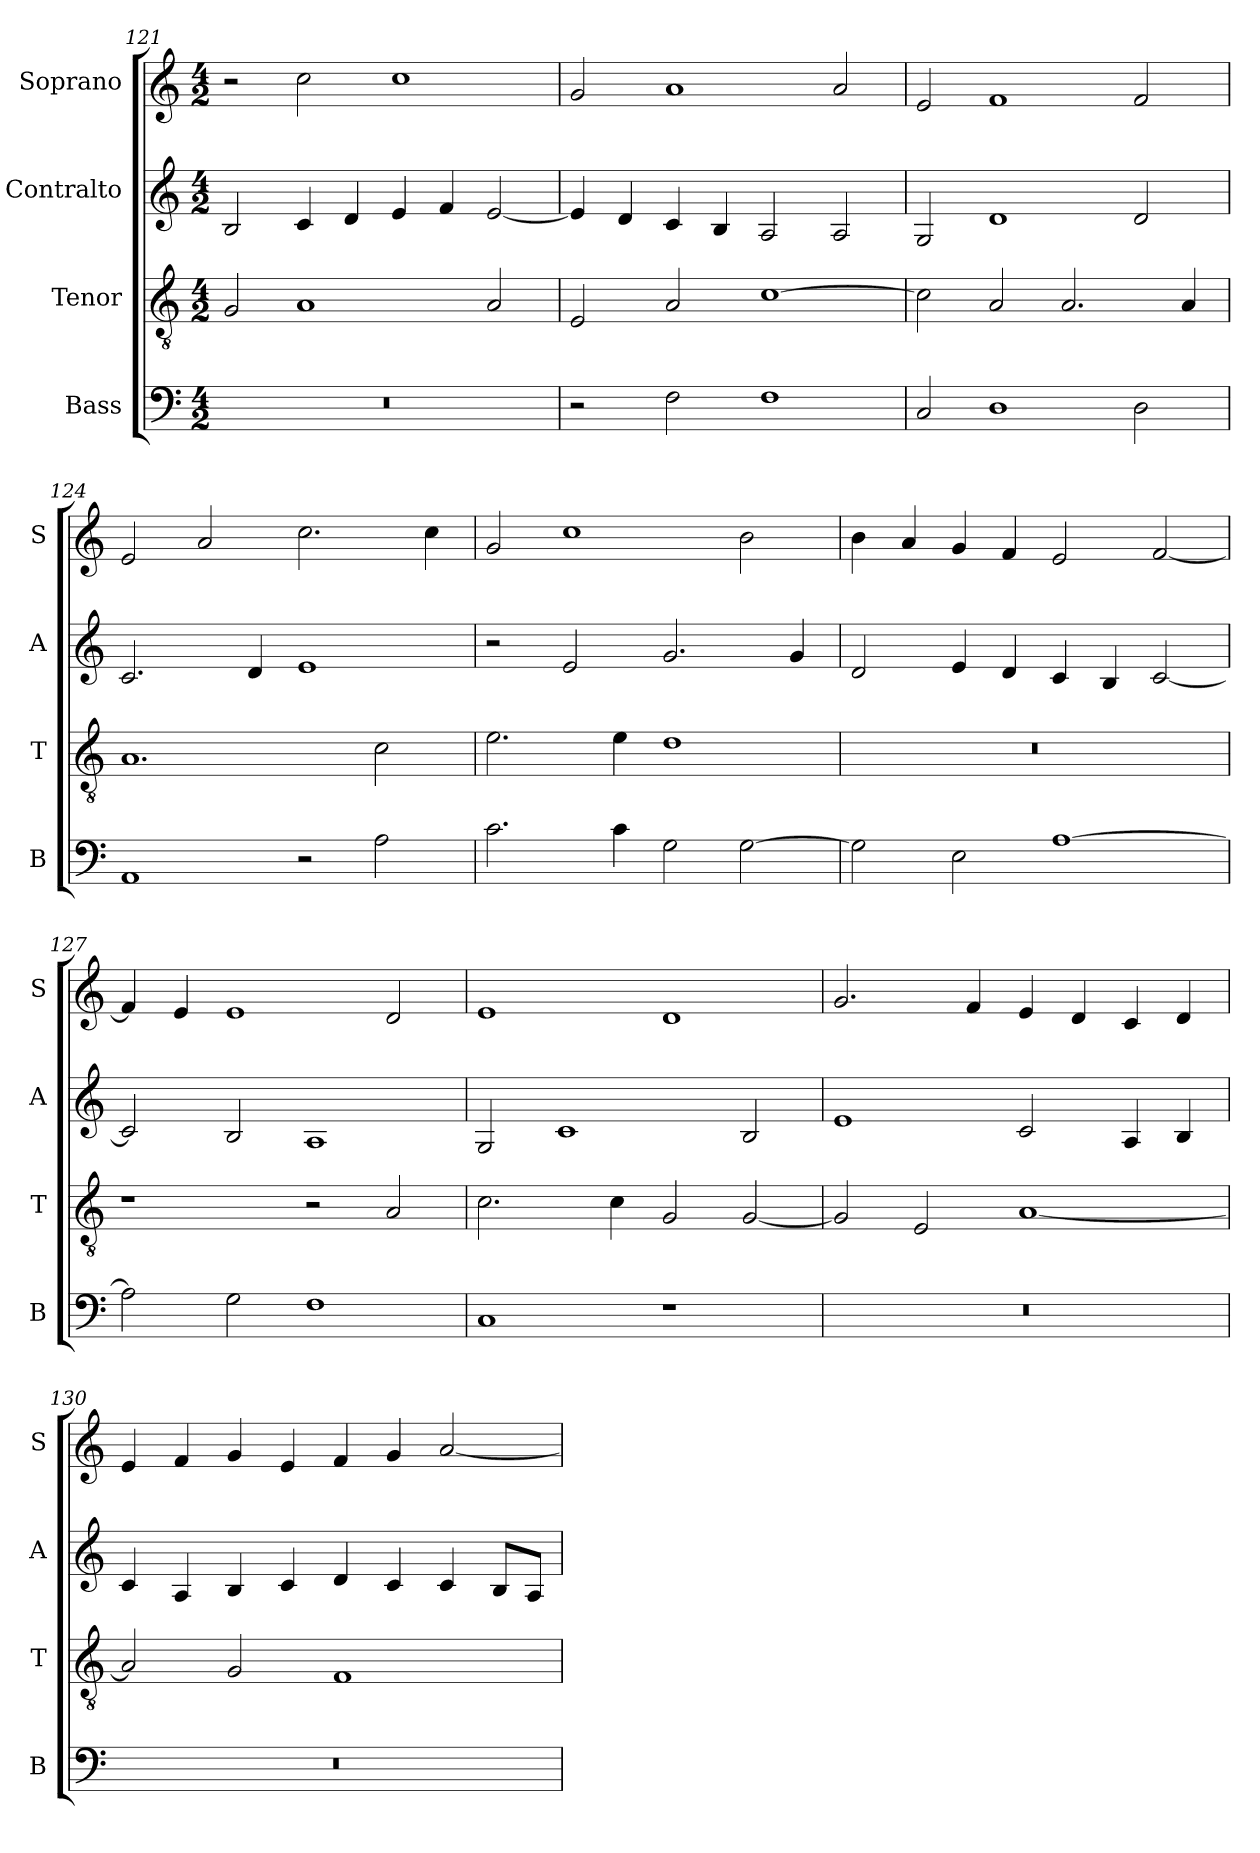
**kern	**kern	**kern	**kern
*part4	*part3	*part2	*part1
*staff4	*staff3	*staff2	*staff1
*I"Bass	*I"Tenor	*I"Contralto	*I"Soprano
*I'B	*I'T	*I'A	*I'S
*clefF4	*clefGv2	*clefG2	*clefG2
*k[]	*k[]	*k[]	*k[]
*E:phr	*E:phr	*E:phr	*E:phr
*M4/2	*M4/2	*M4/2	*M4/2
=121	=121	=121	=121
0r	2G	2B	2r
.	1A	4c	2cc
.	.	4d	.
.	.	4e	1cc
.	.	4f	.
.	2A	[2e	.
=122	=122	=122	=122
2r	2E	4e]	2g
.	.	4d	.
2F	2A	4c	1a
.	.	4B	.
1F	[1c	2A	.
.	.	2A	2a
=123	=123	=123	=123
2C	2c]	2G	2e
1D	2A	1d	1f
.	2.A	.	.
2D	.	2d	2f
.	4A	.	.
=124	=124	=124	=124
1AA	1.A	2.c	2e
.	.	.	2a
.	.	4d	.
2r	.	1e	2.cc
2A	2c	.	.
.	.	.	4cc
=125	=125	=125	=125
2.c	2.e	2r	2g
.	.	2e	1cc
4c	4e	.	.
2G	1d	2.g	.
[2G	.	.	2b
.	.	4g	.
=126	=126	=126	=126
2G]	0r	2d	4b
.	.	.	4a
2E	.	4e	4g
.	.	4d	4f
[1A	.	4c	2e
.	.	4B	.
.	.	[2c	[2f
=127	=127	=127	=127
2A]	1r	2c]	4f]
.	.	.	4e
2G	.	2B	1e
1F	2r	1A	.
.	2A	.	2d
=128	=128	=128	=128
1C	2.c	2G	1e
.	.	1c	.
.	4c	.	.
1r	2G	.	1d
.	[2G	2B	.
=129	=129	=129	=129
0r	2G]	1e	2.g
.	2E	.	.
.	.	.	4f
.	[1A	2c	4e
.	.	.	4d
.	.	4A	4c
.	.	4B	4d
=130	=130	=130	=130
0r	2A]	4c	4e
.	.	4A	4f
.	2G	4B	4g
.	.	4c	4e
.	1F	4d	4f
.	.	4c	4g
.	.	4c	[2a
.	.	8B/L	.
.	.	8A/J	.
=	=	=	=
*-	*-	*-	*-
